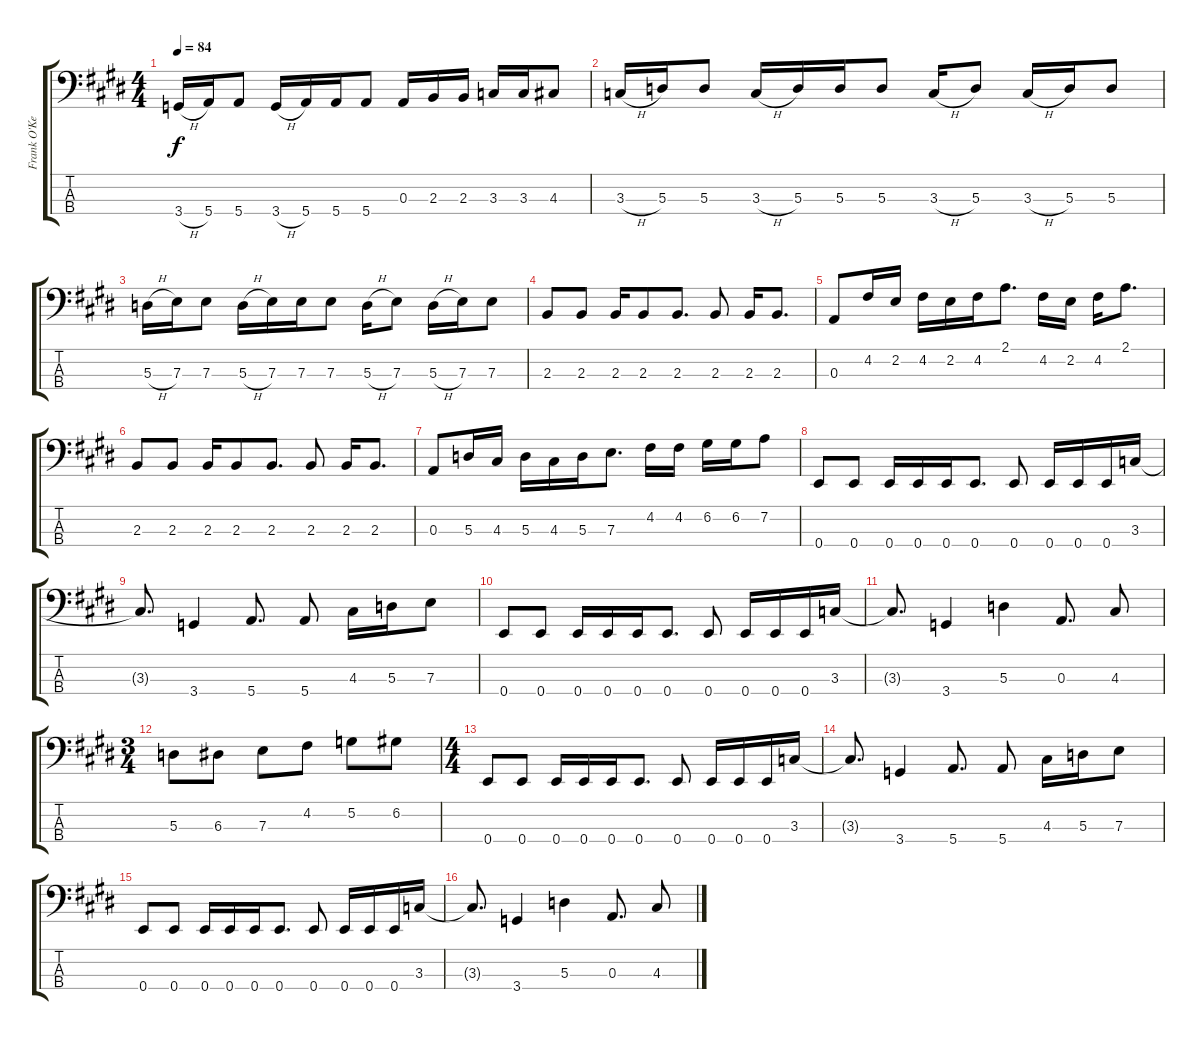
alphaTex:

\track ("Frank O'Keefe Bass" "Frank O'Ke") {instrument electricbassfinger}
\staff {score tabs}
\tuning (G2 D2 A1 E1) {hide}
\ts (4 4)
\tempo 84
\clef f4
\ks e
3.4{h}.16{dy f} 5.4.16 5.4.8 3.4{h}.16 5.4.16 5.4.16 5.4.8 0.3.16 2.3.16 2.3.16 3.3.16 3.3.16 4.3.8 |
3.3{h}.16 5.3.16 5.3.8 3.3{h}.16 5.3.16 5.3.16 5.3.8 3.3{h}.16 5.3.8 3.3{h}.16 5.3.16 5.3.8 |
5.3{h}.16 7.3.16 7.3.8 5.3{h}.16 7.3.16 7.3.16 7.3.8 5.3{h}.16 7.3.8 5.3{h}.16 7.3.16 7.3.8 |
2.3.8 2.3.8 2.3.16 2.3.8 2.3.8{d} 2.3.8 2.3.16 2.3.8{d} |
0.3.8 4.2.16 2.2.16 4.2.16 2.2.16 4.2.16 2.1.8{d} 4.2.16 2.2.16 4.2.16 2.1.8{d} |
2.3.8 2.3.8 2.3.16 2.3.8 2.3.8{d} 2.3.8 2.3.16 2.3.8{d} |
0.3.8 5.3.16 4.3.16 5.3.16 4.3.16 5.3.16 7.3.8{d} 4.2.16 4.2.16 6.2.16 6.2.16 7.2.8 |
0.4.8 0.4.8 0.4.16 0.4.16 0.4.16 0.4.8{d} 0.4.8 0.4.16 0.4.16 0.4.16 3.3.16 |
3.3{t}.8{d} 3.4.4 5.4.8{d} 5.4.8 4.3.16 5.3.16 7.3.8 |
0.4.8 0.4.8 0.4.16 0.4.16 0.4.16 0.4.8{d} 0.4.8 0.4.16 0.4.16 0.4.16 3.3.16 |
3.3{t}.8{d} 3.4.4 5.3.4 0.3.8{d} 4.3.8 |
\ts (3 4)
5.3.8 6.3.8 7.3.8 4.2.8 5.2.8 6.2.8 |
\ts (4 4)
0.4.8 0.4.8 0.4.16 0.4.16 0.4.16 0.4.8{d} 0.4.8 0.4.16 0.4.16 0.4.16 3.3.16 |
3.3{t}.8{d} 3.4.4 5.4.8{d} 5.4.8 4.3.16 5.3.16 7.3.8 |
0.4.8 0.4.8 0.4.16 0.4.16 0.4.16 0.4.8{d} 0.4.8 0.4.16 0.4.16 0.4.16 3.3.16 |
3.3{t}.8{d} 3.4.4 5.3.4 0.3.8{d} 4.3.8
